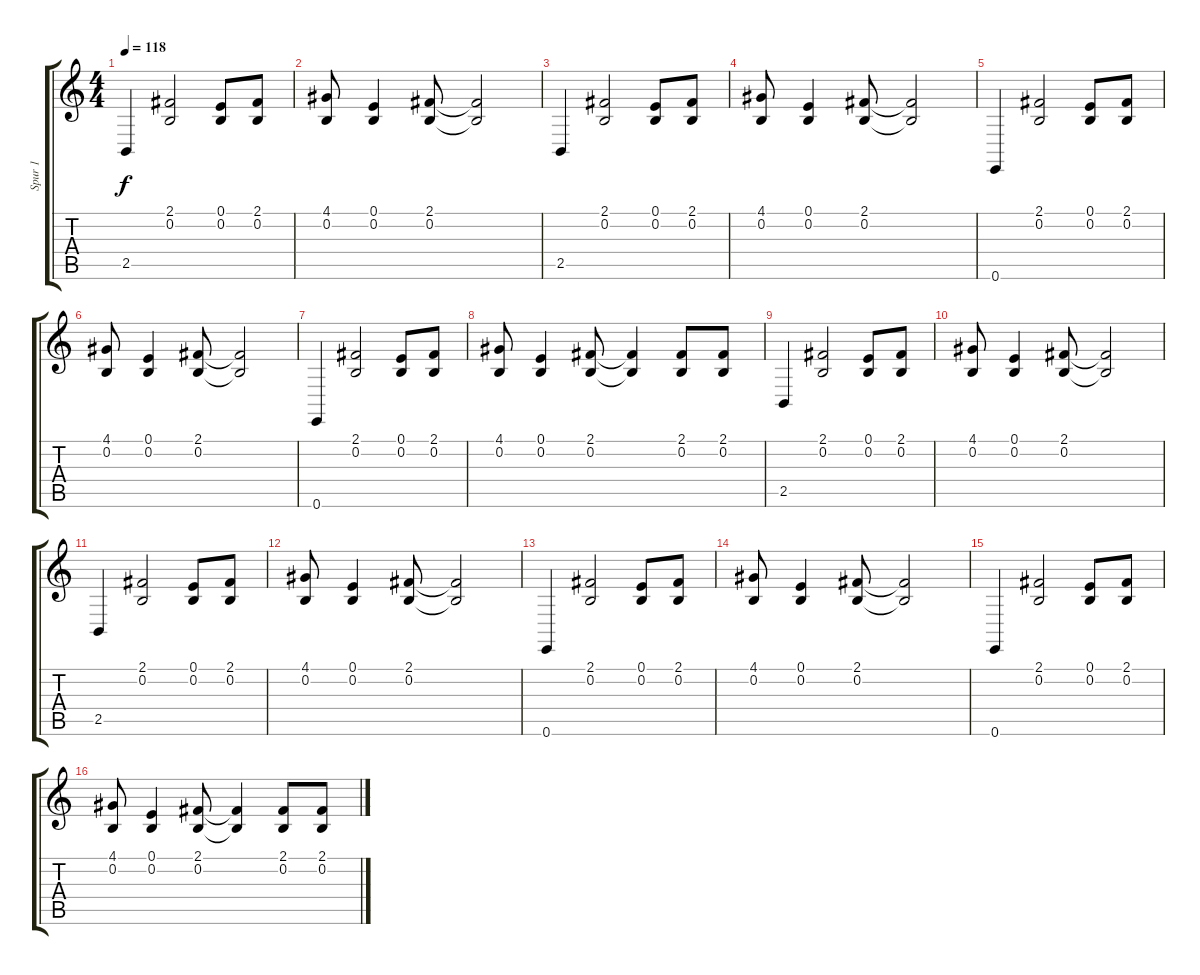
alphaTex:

\track ("Spur 1" "Spur 1") {instrument acousticgrandpiano}
\staff {score tabs}
\tuning (E4 B3 G3 D3 A2 E2) {hide}
\ts (4 4)
\tempo 118
\clef g2
\ks c
2.5.4{dy f instrument acousticgrandpiano} (2.1 0.2).2 (0.1 0.2).8 (2.1 0.2).8 |
(4.1 0.2).8 (0.1 0.2).4 (2.1 0.2).8 (2.1{t} 0.2{t}).2 |
2.5.4 (2.1 0.2).2 (0.1 0.2).8 (2.1 0.2).8 |
(4.1 0.2).8 (0.1 0.2).4 (2.1 0.2).8 (2.1{t} 0.2{t}).2 |
0.6.4 (2.1 0.2).2 (0.1 0.2).8 (2.1 0.2).8 |
(4.1 0.2).8 (0.1 0.2).4 (2.1 0.2).8 (2.1{t} 0.2{t}).2 |
0.6.4 (2.1 0.2).2 (0.1 0.2).8 (2.1 0.2).8 |
(4.1 0.2).8 (0.1 0.2).4 (2.1 0.2).8 (2.1{t} 0.2{t}).4 (2.1 0.2).8 (2.1 0.2).8 |
2.5.4{instrument brightacousticpiano} (2.1 0.2).2 (0.1 0.2).8 (2.1 0.2).8 |
(4.1 0.2).8 (0.1 0.2).4 (2.1 0.2).8 (2.1{t} 0.2{t}).2 |
2.5.4 (2.1 0.2).2 (0.1 0.2).8 (2.1 0.2).8 |
(4.1 0.2).8 (0.1 0.2).4 (2.1 0.2).8 (2.1{t} 0.2{t}).2 |
0.6.4 (2.1 0.2).2 (0.1 0.2).8 (2.1 0.2).8 |
(4.1 0.2).8 (0.1 0.2).4 (2.1 0.2).8 (2.1{t} 0.2{t}).2 |
0.6.4 (2.1 0.2).2 (0.1 0.2).8 (2.1 0.2).8 |
(4.1 0.2).8 (0.1 0.2).4 (2.1 0.2).8 (2.1{t} 0.2{t}).4 (2.1 0.2).8 (2.1 0.2).8
